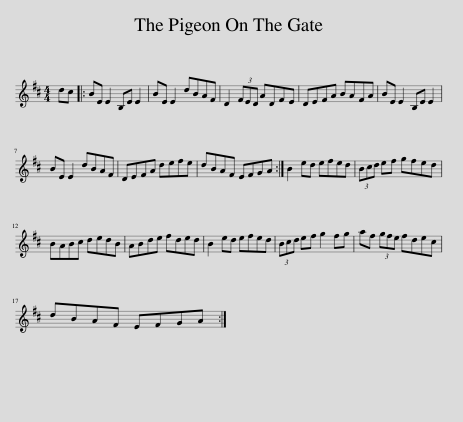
X:1
L:1/8
M:4/4
I:linebreak $
K:D
V:1 treble
V:1
 dc |: BE E2 B,E E2 | BE E2 dBAF | D2 (3FED ADFE | DEFA BAFA | %5
 BE E2 B,E E2 |$ BE E2 dBAF | DEFA defe | dBAF EFGA :| B2 ed efed | %10
 (3Bcd ef gfed |$ BABc dedB | ABde fded | B2 ed efed | (3Bcd ef g2 fg | %15
 af (3gfe fdec |$ dBAF EFGA :| %17
